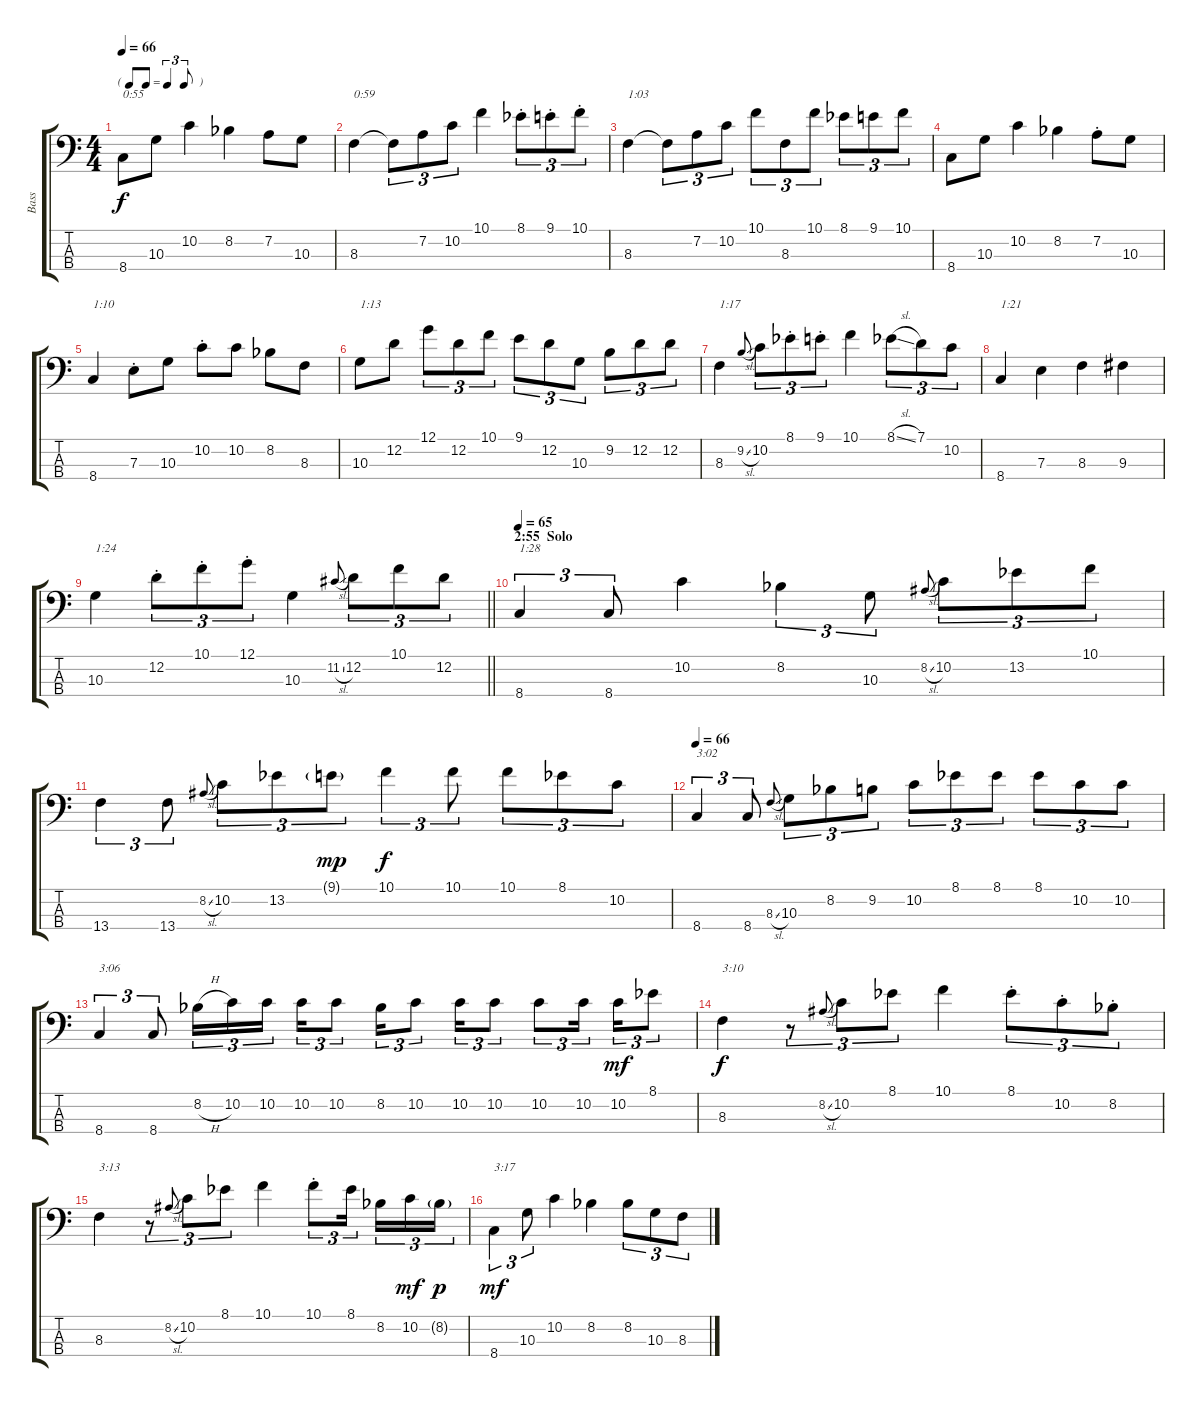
\track ("Bass" "Bass") {instrument electricbassfinger}
\staff {score tabs}
\tuning (G2 D2 A1 E1) {hide}
\ts (4 4)
\tf triplet8th
\tempo 66
\clef f4
\ks c
8.4.8{txt "0:55" dy f} 10.3.8 10.2.4 8.2{acc b}.4 7.2.8 10.3.8 |
8.3.4{txt "0:59"} 8.3{t}.8{tu (3 2)} 7.2.8{tu (3 2)} 10.2.8{tu (3 2)} 10.1.4 8.1{st acc b}.8{tu (3 2)} 9.1{st}.8{tu (3 2)} 10.1{st}.8{tu (3 2)} |
8.3.4{txt "1:03"} 8.3{t}.8{tu (3 2)} 7.2.8{tu (3 2)} 10.2.8{tu (3 2)} 10.1.8{tu (3 2)} 8.3.8{tu (3 2)} 10.1.8{tu (3 2)} 8.1{acc b}.8{tu (3 2)} 9.1.8{tu (3 2)} 10.1.8{tu (3 2)} |
8.4.8 10.3.8 10.2.4 8.2{acc b}.4 7.2{st}.8 10.3.8 |
8.4.4{txt "1:10"} 7.3{st}.8 10.3.8 10.2{st}.8 10.2.8 8.2{acc b}.8 8.3.8 |
10.3.8{txt "1:13"} 12.2.8 12.1.8{tu (3 2)} 12.2.8{tu (3 2)} 10.1.8{tu (3 2)} 9.1.8{tu (3 2)} 12.2.8{tu (3 2)} 10.3.8{tu (3 2)} 9.2.8{tu (3 2)} 12.2.8{tu (3 2)} 12.2.8{tu (3 2)} |
8.3.4{txt "1:17"} 9.2{sl}.8{gr onbeat} 10.2.8{tu (3 2)} 8.1{st acc b}.8{tu (3 2)} 9.1{st}.8{tu (3 2)} 10.1.4 8.1{sl acc b}.8{tu (3 2)} 7.1.8{tu (3 2)} 10.2.8{tu (3 2)} |
8.4.4{txt "1:21"} 7.3.4 8.3.4 9.3.4 |
\barLineRight lightlight
10.3.4{txt "1:24"} 12.2{st}.8{tu (3 2)} 10.1{st}.8{tu (3 2)} 12.1{st}.8{tu (3 2)} 10.3.4 11.2{sl}.8{gr onbeat} 12.2.8{tu (3 2)} 10.1.8{tu (3 2)} 12.2.8{tu (3 2)} |
\section ("" "2:55  Solo")
\tempo 65
8.4.4{tu (3 2) txt "1:28"} 8.4.8{tu (3 2)} 10.2.4 8.2{acc b}.4{tu (3 2)} 10.3.8{tu (3 2)} 8.2{sl}.8{gr onbeat} 10.2.8{tu (3 2)} 13.2{acc b}.8{tu (3 2)} 10.1.8{tu (3 2)} |
13.4.4{tu (3 2)} 13.4.8{tu (3 2)} 8.2{sl}.8{gr onbeat} 10.2.8{tu (3 2)} 13.2{acc b}.8{tu (3 2)} 9.1{g}.8{tu (3 2) dy mp} 10.1.4{tu (3 2) dy f} 10.1.8{tu (3 2)} 10.1.8{tu (3 2)} 8.1{acc b}.8{tu (3 2)} 10.2.8{tu (3 2)} |
\tempo 66
8.4.4{tu (3 2) txt "3:02"} 8.4.8{tu (3 2)} 8.3{sl}.8{gr onbeat} 10.3.8{tu (3 2)} 8.2{acc b}.8{tu (3 2)} 9.2.8{tu (3 2)} 10.2.8{tu (3 2)} 8.1{acc b}.8{tu (3 2)} 8.1{acc b}.8{tu (3 2)} 8.1{acc b}.8{tu (3 2)} 10.2.8{tu (3 2)} 10.2.8{tu (3 2)} |
8.4.4{tu (3 2) txt "3:06"} 8.4.8{tu (3 2)} 8.2{h acc b}.16{tu (3 2)} 10.2.16{tu (3 2)} 10.2.16{tu (3 2) beam splitsecondary} 10.2.16{tu (3 2)} 10.2.8{tu (3 2)} 8.2{acc b}.16{tu (3 2)} 10.2.8{tu (3 2)} 10.2.16{tu (3 2)} 10.2.8{tu (3 2)} 10.2.8{tu (3 2)} 10.2.16{tu (3 2) beam splitsecondary} 10.2.16{tu (3 2) dy mf} 8.1{acc b}.8{tu (3 2)} |
8.3.4{txt "3:10" dy f} r.8{tu (3 2)} 8.2{sl}.8{gr onbeat} 10.2.8{tu (3 2)} 8.1{acc b}.8{tu (3 2)} 10.1.4 8.1{st acc b}.8{tu (3 2)} 10.2{st}.8{tu (3 2)} 8.2{st acc b}.8{tu (3 2)} |
8.3.4{txt "3:13"} r.8{tu (3 2)} 8.2{sl}.8{gr onbeat} 10.2.8{tu (3 2)} 8.1{acc b}.8{tu (3 2)} 10.1.4 10.1{st}.8{tu (3 2)} 8.1{acc b}.16{tu (3 2) beam splitsecondary} 8.2{acc b}.16{tu (3 2)} 10.2.16{tu (3 2) dy mf} 8.2{g acc b}.16{tu (3 2) dy p} |
8.4.4{tu (3 2) txt "3:17" dy mf beam Down} 10.3.8{tu (3 2) beam Down} 10.2.4 8.2{acc b}.4 8.2{acc b}.8{tu (3 2)} 10.3.8{tu (3 2)} 8.3.8{tu (3 2)}
